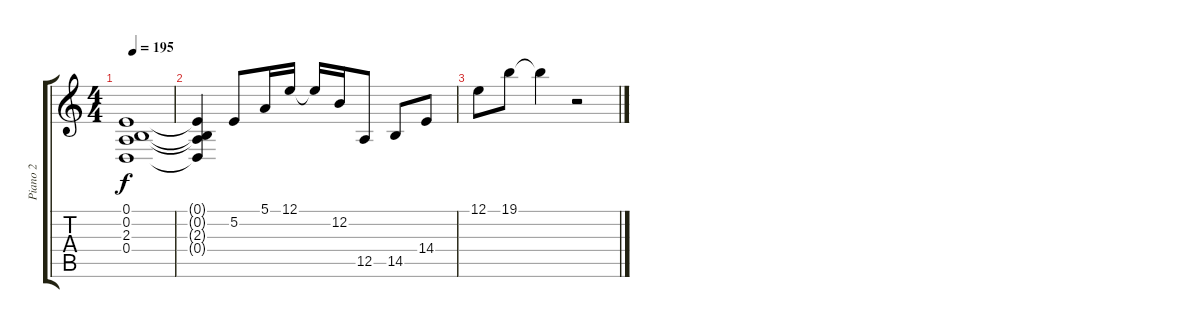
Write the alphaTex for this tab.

\track ("Piano 2" "Piano 2") {instrument acousticgrandpiano}
\staff {score tabs}
\tuning (E4 B3 G3 D3 A2 E2) {hide}
\ts (4 4)
\tempo 195
\clef g2
\ks c
(0.1 0.2 2.3 0.4).1{dy f} |
(0.1{t} 0.2{t} 2.3{t} 0.4{t}).4 5.2.8 5.1.16 12.1.16 12.1{t}.16 12.2.16 12.5.8 14.5.8 14.4.8 |
12.1.8 19.1.8 19.1{t}.4 r.2
